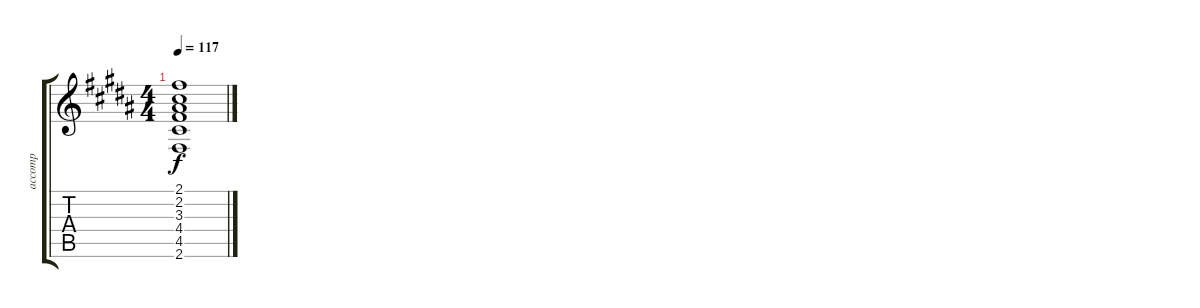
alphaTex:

\track ("accomp" "accomp") {instrument acousticguitarsteel}
\staff {score tabs}
\tuning (E4 B3 G3 D3 A2 E2) {hide}
\ts (4 4)
\tempo 117
\clef g2
\ks b
(2.1{t} 2.2{t} 3.3{t} 4.4{t} 4.5{t} 2.6{t}).1{dy f}
